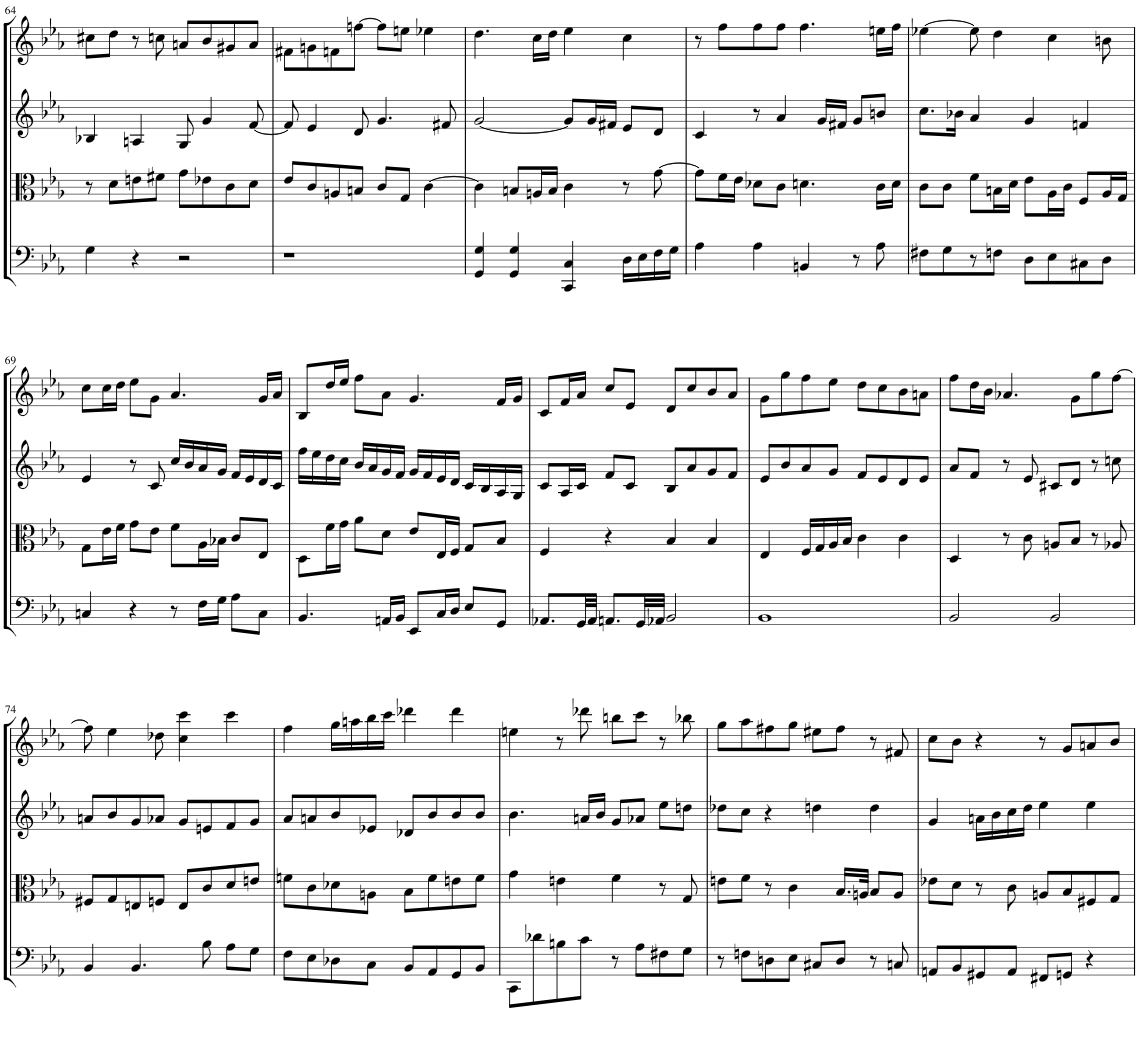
**kern	**kern	**kern	**kern
*part4	*part3	*part2	*part1
*staff4	*staff3	*staff2	*staff1
*I"Cello	*I"Viola	*I"Violin 2	*I"Violin 1
*	*I'Vla	*I'Vln	*I'Vln
!!LO:PB:g=z
*clefF4	*clefC3	*clefG2	*clefG2
*k[b-e-a-]	*k[b-e-a-]	*k[b-e-a-]	*k[b-e-a-]
*E-:	*E-:	*E-:	*E-:
*M4/4	*M4/4	*M4/4	*M4/4
*met(c)	*met(c)	*met(c)	*met(c)
=64	=64	=64	=64
4G\	8r	4B-X/	8cc#X\L
.	8d\L	.	8dd\J
4r	8en\	4An/	8r
.	8f#X\J	.	8ccn\
2r	8g\L	8G/	8an/L
.	8e-X\	4g/	8b-/
.	8c\	.	8g#X/
.	8d\J	[8f/	8a/J
=65	=65	=65	=65
1r	8e-/L	8f/]	8f#X\L
.	8c/	4e-/	8gn\
.	8An/	.	8fn\
.	8Bn/J	8d/	[8ffn\J
.	8c/L	4.g/	8ff\L]
.	8G/J	.	8een\J
.	[4c\	.	4ee-X\
.	.	8f#X/	.
=66	=66	=66	=66
4GG/ 4G/	4c\]	[2g/	4.dd\
4GG/ 4G/	8Bn/L	.	.
.	16An/L	.	16cc\LL
.	16B/JJ	.	16dd\JJ
4CC/ 4C/	4c\	8g/L]	4ee-\
.	.	16g/L	.
.	.	16f#X/JJ	.
16D\LL	8r	8e-/L	4cc\
16E-\	.	.	.
16F\	[8g\	8d/J	.
16G\JJ	.	.	.
=67	=67	=67	=67
4A-\	8g\L]	4c/	8r
.	16f\L	.	8ff\L
.	16e-\JJ	.	.
4A-\	8d-X\L	8r	8ff\
.	8c\J	4a-/	8ff\J
4BBn/	4.dn\	.	4.ff\
.	.	16g/LL	.
.	.	16f#X/JJ	.
8r	.	8g/L	.
8A-\	16c\LL	8bn/J	16een\LL
.	16d\JJ	.	16ff\JJ
=68	=68	=68	=68
8F#X\L	8c\L	8.cc\L	[4ee-X\
8G\	8c\J	.	.
.	.	16b-X\Jk	.
8r	8f\L	4a-/	8ee-\]
8Fn\J	16Bn\L	.	4dd\
.	16d\JJ	.	.
8D\L	8e-\L	4g/	.
8E-\	16A-\L	.	4cc\
.	16c\JJ	.	.
8C#X\	8F/L	4fn/	.
8D\J	16A-/L	.	8bn\
.	16G/JJ	.	.
!!LO:LB:g=z
=69	=69	=69	=69
4Cn/	8G\L	4e-/	8cc\L
.	16e-\L	.	16cc\L
.	16f\JJ	.	16dd\JJ
4r	8g\L	8r	8ee-\L
.	8e-\J	8c/	8g\J
8r	8f\L	16cc/LL	4.a-/
.	.	16b-/	.
16F\LL	16A-\L	16a-/	.
16G\JJ	16B-X\JJ	16g/JJ	.
8A-\L	8c/L	16f/LL	.
.	.	16e-/	.
8C\J	8E-/J	16d/	16g/LL
.	.	16c/JJ	16a-/JJ
=70	=70	=70	=70
4.BB-/	8D\L	16ff\LL	8B-/L
.	.	16ee-\	.
.	16f\L	16dd\	16dd/L
.	16g\JJ	16cc\JJ	16ee-/JJ
.	8a-\L	16b-/LL	8ff\L
.	.	16a-/	.
16AAn/LL	8d\J	16g/	8a-\J
16BB-/JJ	.	16f/JJ	.
8EE-/L	8e-/L	16g/LL	4.g/
.	.	16f/	.
16C/L	16E-/L	16e-/	.
16D/JJ	16F/JJ	16d/JJ	.
8E-/L	8G/L	16c/LL	.
.	.	16B-/	.
8GG/J	8B-/J	16A-/	16f/LL
.	.	16G/JJ	16g/JJ
=71	=71	=71	=71
8.AA-X/L	4F/	8c/L	8c/L
.	.	16A-/L	16f/L
32GG/LL	.	16c/JJ	16a-/JJ
32AA-/JJJ	.	.	.
8.AAn/L	4r	8f/L	8cc/L
.	.	8c/J	8e-/J
32GG/LL	.	.	.
32AA-X/JJJ	.	.	.
2BB-/	4B-/	8B-/L	8d/L
.	.	8a-/	8cc/
.	4B-/	8g/	8b-/
.	.	8f/J	8a-/J
=72	=72	=72	=72
1BB-	4E-/	8e-/L	8g\L
.	.	8b-/	8gg\
.	16F/LL	8a-/	8ff\
.	16G/	.	.
.	16A-/	8g/J	8ee-\J
.	16B-/JJ	.	.
.	4c\	8f/L	8dd\L
.	.	8e-/	8cc\
.	4c\	8d/	8b-\
.	.	8e-/J	8an\J
=73	=73	=73	=73
2BB-/	4D/	8a-/L	8ff\L
.	.	8f/J	16dd\L
.	.	.	16b-\JJ
.	8r	8r	4.a-X/
.	8c\	8e-/	.
2BB-/	8An/L	8c#X/L	.
.	8B-/J	8d/J	8g\L
.	8r	8r	8gg\
.	8A-X/	8ccn\	[8ff\J
!!LO:LB:g=z
=74	=74	=74	=74
4BB-/	8F#X/L	8an/L	8ff\]
.	8G/	8b-/	4ee-\
4.BB-/	8En/	8g/	.
.	8Fn/J	8a-X/J	8dd-X\
.	8E/L	8g/L	4cc\ 4ccc\
8B-\	8c/	8en/	.
8A-\L	8d/	8f/	4ccc\
8G\J	8en/J	8g/J	.
=75	=75	=75	=75
8F\L	8fn\L	8a-/L	4ff\
8E-\	8c\	8an/	.
8D-X\	8d-X\	8b-/	16gg\LL
.	.	.	16aan\
8C\J	8An\J	8e-X/J	16bb-\
.	.	.	16ccc\JJ
8BB-/L	8B-\L	8d-X/L	4ddd-X\
8AA-/	8f\	8b-/	.
8GG/	8en\	8b-/	4ddd-\
8BB-/J	8f\J	8b-/J	.
=76	=76	=76	=76
8CC\L	4g\	4.b-\	4een\
8d-X\	.	.	.
8Bn\	4en\	.	8r
8c\J	.	16an/LL	8ddd-X\
.	.	16b-/JJ	.
8r	4f\	8g/L	8bbn\L
8A-\L	.	8a-X/J	8ccc\J
8F#X\	8r	8ee-\L	8r
8G\J	8G/	8ddn\J	8bb-X\
=77	=77	=77	=77
8r	8en\L	8dd-X\L	8gg\L
8Fn\L	8f\J	8cc\J	8aa-\
8Dn\	8r	4r	8ff#X\
8E-\J	4c\	.	8gg\J
8C#X/L	.	4ddn\	8ee#X\L
8D/J	16.B-/LL	.	8ff#\J
.	32An/JJk	.	.
8r	8B-/L	4dd\	8r
8Cn/	8A/J	.	8f#X/
=78	=78	=78	=78
8AAn/L	8e-X\L	4g/	8cc\L
8BB-/	8d\J	.	8b-\J
8GG#X/	8r	16an\LL	4r
.	.	16b-\	.
8AA/J	8c\	16cc\	.
.	.	16dd\JJ	.
8FF#X/L	8An/L	4ee-\	8r
8GGn/J	8B-/	.	8g/L
4r	8F#X/	4ee-\	8an/
.	8G/J	.	8b-/J
=	=	=	=
*-	*-	*-	*-
